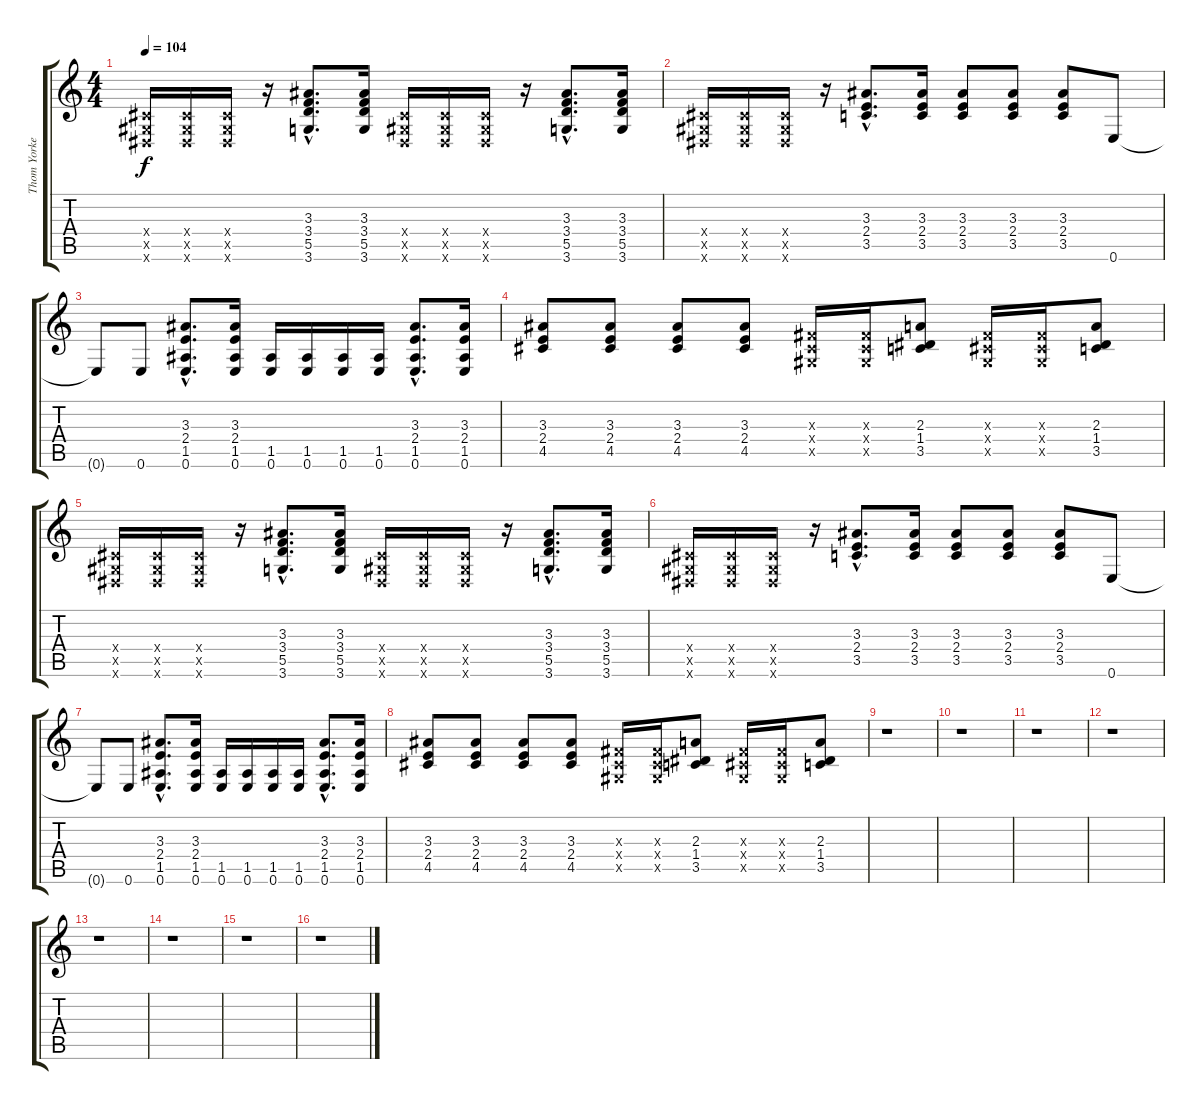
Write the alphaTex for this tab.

\track ("Thom Yorke" "Thom Yorke") {instrument overdrivenguitar}
\staff {score tabs}
\tuning (E4 B3 G3 D3 A2 E2) {hide}
\ts (4 4)
\tempo 104
\clef g2
\ks c
(-1.4{x} -1.5{x} -1.6{x}).16{dy f} (-1.4{x} -1.5{x} -1.6{x}).16 (-1.4{x} -1.5{x} -1.6{x}).16 r.16 (3.3{hac} 3.4{hac} 5.5{hac} 3.6{hac}).8{d} (3.3 3.4 5.5 3.6).16 (-1.4{x} -1.5{x} -1.6{x}).16 (-1.4{x} -1.5{x} -1.6{x}).16 (-1.4{x} -1.5{x} -1.6{x}).16 r.16 (3.3{hac} 3.4{hac} 5.5{hac} 3.6{hac}).8{d} (3.3 3.4 5.5 3.6).16 |
(-1.4{x} -1.5{x} -1.6{x}).16 (-1.4{x} -1.5{x} -1.6{x}).16 (-1.4{x} -1.5{x} -1.6{x}).16 r.16 (3.3{hac} 2.4{hac} 3.5{hac}).8{d} (3.3 2.4 3.5).16 (3.3 2.4 3.5).8 (3.3 2.4 3.5).8 (3.3 2.4 3.5).8 0.6.8 |
0.6{t}.8 0.6.8 (3.3{hac} 2.4{hac} 1.5{hac} 0.6{hac}).8{d} (3.3 2.4 1.5 0.6).16 (1.5 0.6).16 (1.5 0.6).16 (1.5 0.6).16 (1.5 0.6).16 (3.3{hac} 2.4{hac} 1.5{hac} 0.6{hac}).8{d} (3.3 2.4 1.5 0.6).16 |
(3.3 2.4 4.5).8 (3.3 2.4 4.5).8 (3.3 2.4 4.5).8 (3.3 2.4 4.5).8 (-1.3{x} -1.4{x} -1.5{x}).16 (-1.3{x} -1.4{x} -1.5{x}).16 (2.3 1.4 3.5).8 (-1.3{x} -1.4{x} -1.5{x}).16 (-1.3{x} -1.4{x} -1.5{x}).16 (2.3 1.4 3.5).8 |
(-1.4{x} -1.5{x} -1.6{x}).16 (-1.4{x} -1.5{x} -1.6{x}).16 (-1.4{x} -1.5{x} -1.6{x}).16 r.16 (3.3{hac} 3.4{hac} 5.5{hac} 3.6{hac}).8{d} (3.3 3.4 5.5 3.6).16 (-1.4{x} -1.5{x} -1.6{x}).16 (-1.4{x} -1.5{x} -1.6{x}).16 (-1.4{x} -1.5{x} -1.6{x}).16 r.16 (3.3{hac} 3.4{hac} 5.5{hac} 3.6{hac}).8{d} (3.3 3.4 5.5 3.6).16 |
(-1.4{x} -1.5{x} -1.6{x}).16 (-1.4{x} -1.5{x} -1.6{x}).16 (-1.4{x} -1.5{x} -1.6{x}).16 r.16 (3.3{hac} 2.4{hac} 3.5{hac}).8{d} (3.3 2.4 3.5).16 (3.3 2.4 3.5).8 (3.3 2.4 3.5).8 (3.3 2.4 3.5).8 0.6.8 |
0.6{t}.8 0.6.8 (3.3{hac} 2.4{hac} 1.5{hac} 0.6{hac}).8{d} (3.3 2.4 1.5 0.6).16 (1.5 0.6).16 (1.5 0.6).16 (1.5 0.6).16 (1.5 0.6).16 (3.3{hac} 2.4{hac} 1.5{hac} 0.6{hac}).8{d} (3.3 2.4 1.5 0.6).16 |
(3.3 2.4 4.5).8 (3.3 2.4 4.5).8 (3.3 2.4 4.5).8 (3.3 2.4 4.5).8 (-1.3{x} -1.4{x} -1.5{x}).16 (-1.3{x} -1.4{x} -1.5{x}).16 (2.3 1.4 3.5).8 (-1.3{x} -1.4{x} -1.5{x}).16 (-1.3{x} -1.4{x} -1.5{x}).16 (2.3 1.4 3.5).8 |
r.1 |
r.1 |
r.1 |
r.1 |
r.1 |
r.1 |
r.1 |
r.1
